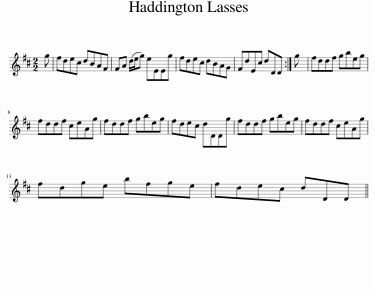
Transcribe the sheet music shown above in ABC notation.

X:1
L:1/8
M:2/2
I:linebreak $
K:D
V:1 treble
V:1
 g | fdec dBAF | FA (d/e/g) eEEg | fdec dBAG | FdEc dDD :| %5
 g | fddf gbeg |$ fddf ceAg | fddf gbeg | fdec dDDg | %10
 fddf gbeg | fddf ceAg |$ fdge bfge | fdec dDD || %14
